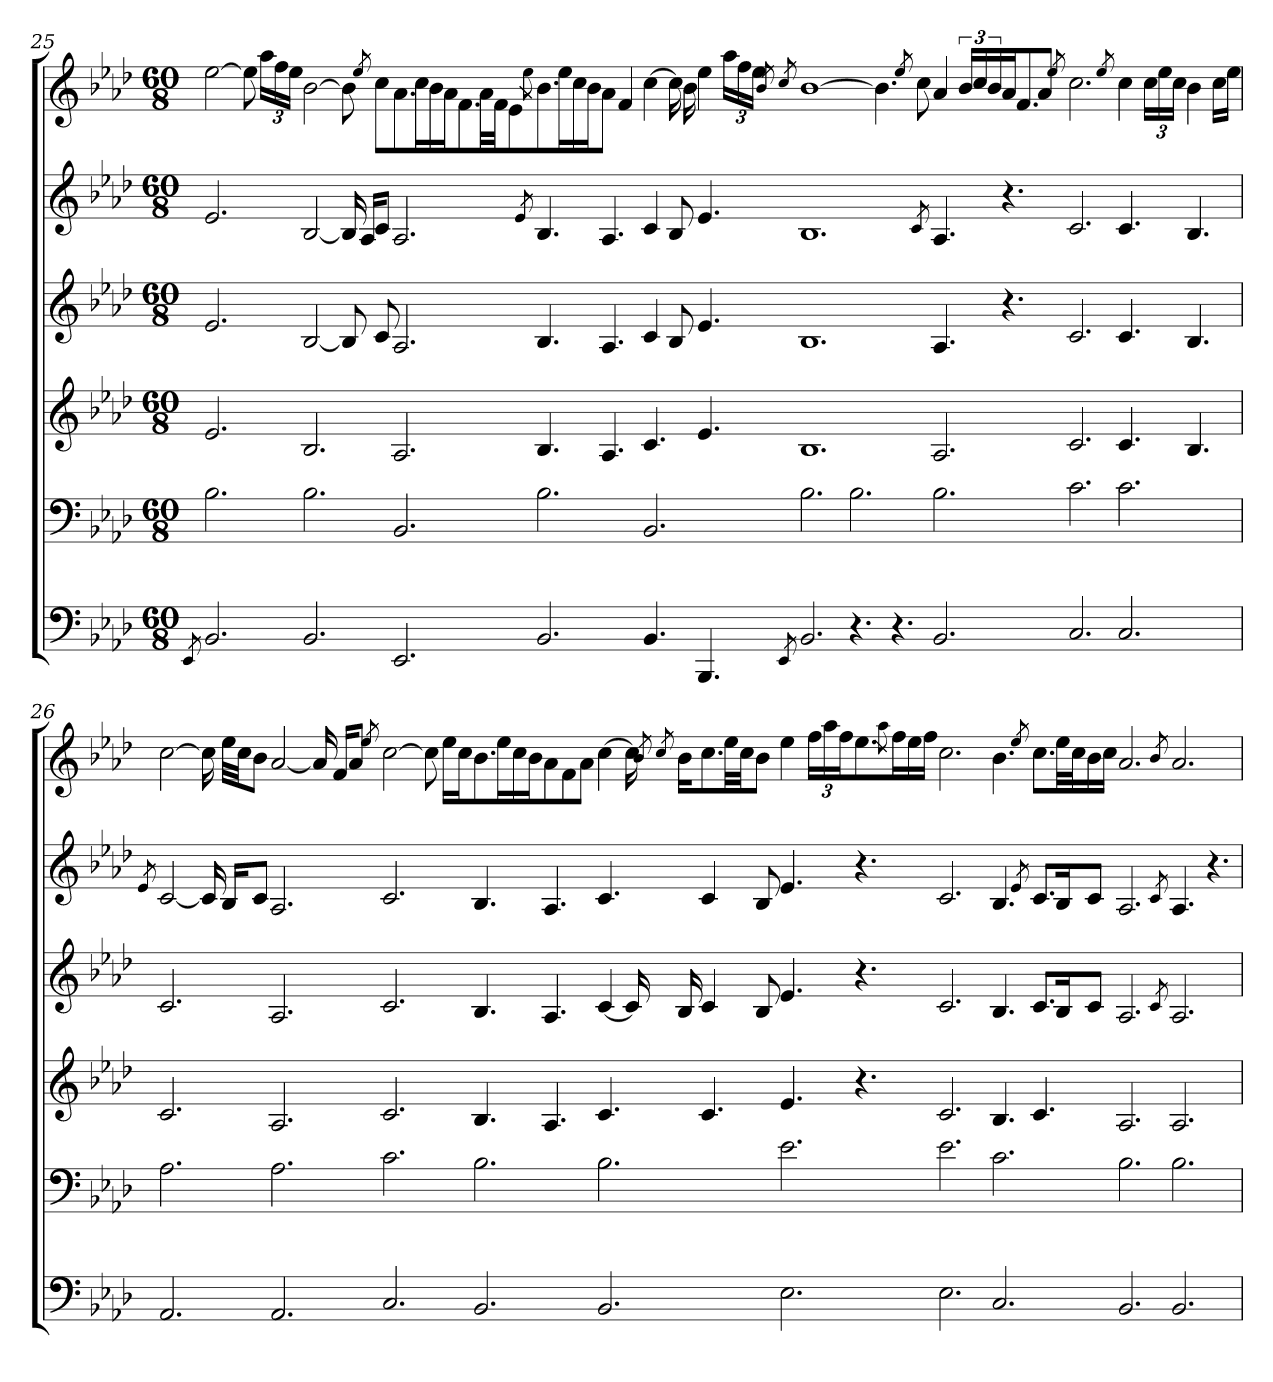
**kern	**kern	**kern	**kern	**kern	**kern
*part6	*part5	*part4	*part3	*part2	*part1
*staff6	*staff5	*staff4	*staff3	*staff2	*staff1
*clefF4	*clefF4	*clefG2	*clefG2	*clefG2	*clefG2
*k[b-e-a-d-]	*k[b-e-a-d-]	*k[b-e-a-d-]	*k[b-e-a-d-]	*k[b-e-a-d-]	*k[b-e-a-d-]
*M60/8	*M60/8	*M60/8	*M60/8	*M60/8	*M60/8
=25	=25	=25	=25	=25	=25
8qEE-	.	.	.	.	.
2.BB-	2.B-	2.e-	2.e-	2.e-	[2ee-
.	.	.	.	.	8ee-]
.	.	.	.	.	24aa-\LL
.	.	.	.	.	24ff\
.	.	.	.	.	24ee-\JJ
2.BB-	2.B-	2.B-	[2B-	[2B-	[2b-
.	.	.	8B-]	16B-]	8b-]
.	.	.	.	16A-/KL	.
.	.	.	.	.	8qee-
.	.	.	8c	8c/J	8cc\L
2.EE-	2.BB-	2.A-	2.A-	2.A-	8.a-\
.	.	.	.	.	16cc\L
.	.	.	.	.	16b-\
.	.	.	.	.	16a-\J
.	.	.	.	.	8.f\
.	.	.	.	.	32a-\LL
.	.	.	.	.	32f\JJ
.	.	.	.	.	8e-\
.	.	.	.	8qe-	8qee-\
2.BB-	2.B-	4.B-	4.B-	4.B-	8.b-\
.	.	.	.	.	16ee-\L
.	.	.	.	.	16cc\
.	.	.	.	.	16b-\J
.	.	4.A-	4.A-	4.A-	8a-\J
.	.	.	.	.	4f
4.BB-	2.BB-	4.c	4c	4c	[4cc
.	.	.	8B-	8B-	16cc]
.	.	.	.	.	16b-
4.BBB-	.	4.e-	4.e-	4.e-	4ee-
.	.	.	.	.	24aa-\LL
.	.	.	.	.	24ff\
.	.	.	.	.	24ee-\JJ
.	.	.	.	.	8qb-
8qEE-	.	.	.	.	8qcc
2.BB-	2.B-	1.B-	1.B-	1.B-	[1b-
4.r	2.B-	.	.	.	.
.	.	.	.	.	4.b-]
4.r	.	.	.	.	.
.	.	.	.	.	8qee-
.	.	.	.	.	8cc
.	.	.	.	8qc	.
2.BB-	2.B-	2.A-	4.A-	4.A-	4a-
.	.	.	.	.	24b-/LL
.	.	.	.	.	24cc/
.	.	.	.	.	24b-/
.	.	.	4.r	4.r	16a-/J
.	.	.	.	.	8.f/
.	.	.	.	.	8a-/J
.	.	.	.	.	8qee-
2.C	2.c	2.c	2.c	2.c	2.cc
.	.	.	.	.	8qee-
2.C	2.c	4.c	4.c	4.c	4cc
.	.	.	.	.	24cc\LL
.	.	.	.	.	24ee-\
.	.	.	.	.	24cc\JJ
.	.	4.B-	4.B-	4.B-	4b-
.	.	.	.	.	16cc\LL
.	.	.	.	.	16ee-\JJ
=26	=26	=26	=26	=26	=26
.	.	.	.	8qe-	.
2.AA-	2.A-	2.c	2.c	[2c	[2cc
.	.	.	.	16c]	16cc]
.	.	.	.	16B-/KL	32ee-\LLL
.	.	.	.	.	32cc\JJ
.	.	.	.	8c/J	8b-\J
2.AA-	2.A-	2.A-	2.A-	2.A-	[2a-
.	.	.	.	.	16a-]
.	.	.	.	.	16f/KL
.	.	.	.	.	8a-/J
.	.	.	.	.	8qee-
2.C	2.c	2.c	2.c	2.c	[2cc
.	.	.	.	.	8cc]
.	.	.	.	.	16ee-\LL
.	.	.	.	.	16cc\J
2.BB-	2.B-	4.B-	4.B-	4.B-	8.b-\
.	.	.	.	.	16ee-\L
.	.	.	.	.	16cc\
.	.	.	.	.	16b-\J
.	.	4.A-	4.A-	4.A-	8a-\
.	.	.	.	.	8f\
.	.	.	.	.	8a-\J
2.BB-	2.B-	4.c	[4c	4.c	[4cc
.	.	.	16c]	.	16cc]
.	.	.	.	.	8qb-
.	.	.	.	.	8qcc
.	.	.	16B-	.	16b-\KL
.	.	4.c	4c	4c	8.cc\
.	.	.	.	.	32ee-\LL
.	.	.	.	.	32cc\JJ
.	.	.	8B-	8B-	8b-\J
2.E-	2.e-	4.e-	4.e-	4.e-	4ee-
.	.	.	.	.	24ff\LL
.	.	.	.	.	24aa-\
.	.	.	.	.	24ff\J
.	.	4.r	4.r	4.r	8.ee-\
.	.	.	.	.	8qaa-\
.	.	.	.	.	16ff\L
.	.	.	.	.	16ee-\
.	.	.	.	.	16ff\JJ
2.E-	2.e-	2.c	2.c	2.c	2.cc
2.C	2.c	4.B-	4.B-	4.B-	4.b-
.	.	.	.	8qe-	8qee-
.	.	4.c	8.c/L	8.c/L	8.cc\L
.	.	.	16B-/K	16B-/K	32ee-\LL
.	.	.	.	.	32cc\J
.	.	.	8c/J	8c/J	16b-\
.	.	.	.	.	16cc\JJ
2.BB-	2.B-	2.A-	2.A-	2.A-	2.a-
.	.	.	8qc	8qc	8qb-
2.BB-	2.B-	2.A-	2.A-	4.A-	2.a-
.	.	.	.	4.r	.
=	=	=	=	=	=
*-	*-	*-	*-	*-	*-
